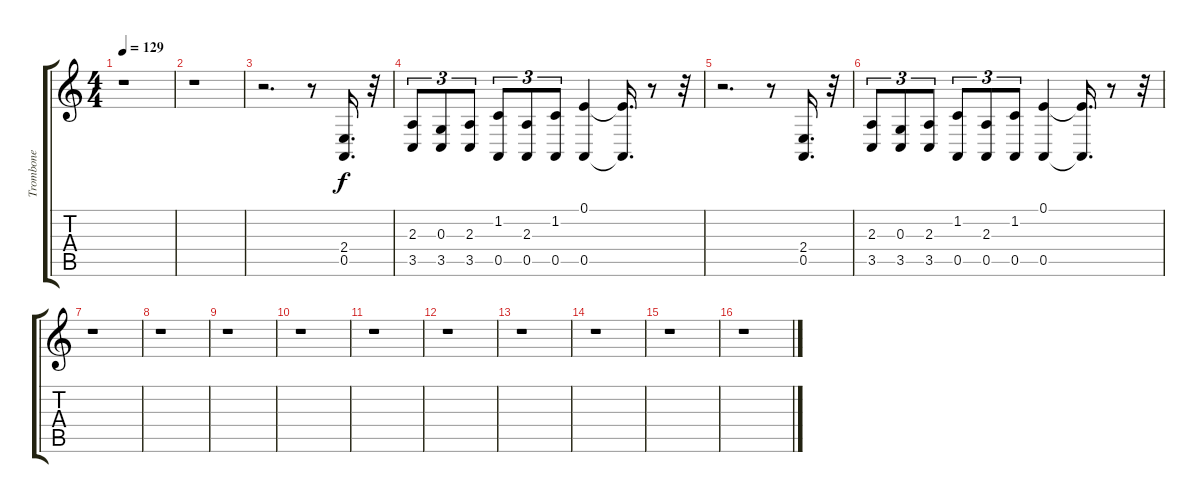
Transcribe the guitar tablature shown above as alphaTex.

\track ("Trombone" "Trombone") {instrument trombone}
\staff {score tabs}
\tuning (E4 B3 G3 D3 A2 E2) {hide}
\ts (4 4)
\tempo 129
\clef g2
\ks c
r.1{dy f} |
r.1 |
r.2{d} r.8 (2.4 0.5).16{d} r.32 |
(2.3 3.5).8{tu (3 2)} (0.3 3.5).8{tu (3 2)} (2.3 3.5).8{tu (3 2)} (1.2 0.5).8{tu (3 2)} (2.3 0.5).8{tu (3 2)} (1.2 0.5).8{tu (3 2)} (0.1 0.5).4 (0.1{t} 0.5{t}).16{d} r.8 r.32 |
r.2{d} r.8 (2.4 0.5).16{d} r.32 |
(2.3 3.5).8{tu (3 2)} (0.3 3.5).8{tu (3 2)} (2.3 3.5).8{tu (3 2)} (1.2 0.5).8{tu (3 2)} (2.3 0.5).8{tu (3 2)} (1.2 0.5).8{tu (3 2)} (0.1 0.5).4 (0.1{t} 0.5{t}).16{d} r.8 r.32 |
r.1 |
r.1 |
r.1 |
r.1 |
r.1 |
r.1 |
r.1 |
r.1 |
r.1 |
r.1
